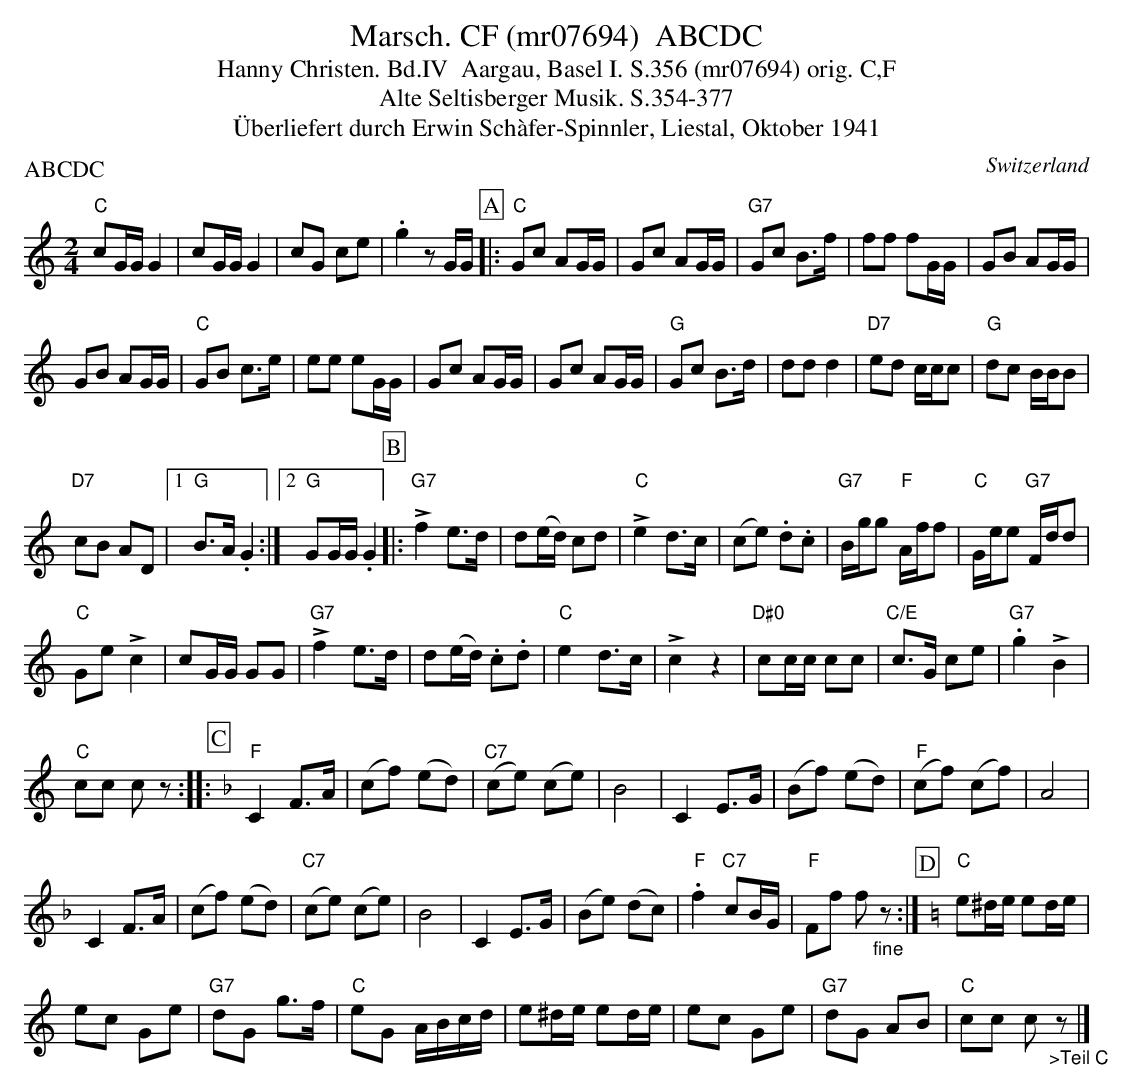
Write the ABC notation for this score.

X:1
T:Marsch. CF (mr07694)  ABCDC
T:Hanny Christen. Bd.IV  Aargau, Basel I. S.356 (mr07694) orig. C,F
T: Alte Seltisberger Musik. S.354-377
T:Überliefert durch Erwin Schàfer-Spinnler, Liestal, Oktober 1941
P:ABCDC
M:2/4
L:1/8
O:Switzerland
K:C major
"C"cG/G/G2 | cG/G/G2 | cG ce | .g2zG/G/ [P:A] |: "C"Gc AG/G/ | Gc AG/G/ | "G7"Gc B>f | ff fG/G/ | GB AG/G/ |
GB AG/G/ | "C"GB c>e | ee eG/G/ | Gc AG/G/ | Gc AG/G/ | "G"Gc B>d | ddd2 | "D7"ed c/c/c | "G"dc B/B/B |
"D7"cB AD |1 "G"B>A.G2 :|2 "G"GG/G/ .G2 [P:B] |: !>!"G7"f2 e>d | d(e/d/) cd | !>!"C"e2d>c | (ce) .d.c | "G7"B/g/g "F"A/f/f | "C"G/e/e "G7"F/d/d |
"C"Ge !>!c2 | cG/G/ GG | !>!"G7"f2e>d | d(e/d/) .c.d | "C"e2d>c | !>!c2z2 | "D#0"cc/c/ cc | "C/E"c>G ce | "G7".g2!>!B2 |
"C"cc cz :: [P:C] [K:F] "F"C2 F>A | (cf) (ed) | ("C7"ce) (ce) | B4 | C2E>G | (Bf) (ed) | ("F"cf) (cf) | A4 |
C2 F>A | (cf) (ed) | ("C7"ce) (ce) | B4 | C2E>G | (Be) (dc) | "F".f2"C7"cB/G/ | "F"Ff f"_fine"z :| [P:D] [K:C]  "C"e^d/e/ ed/e/ |
ec Ge | "G7"dG g>f | "C"eG A/B/c/d/ | e^d/e/ ed/e/ | ec Ge | "G7"dG AB | "C"cc c"_>Teil C"z |]
